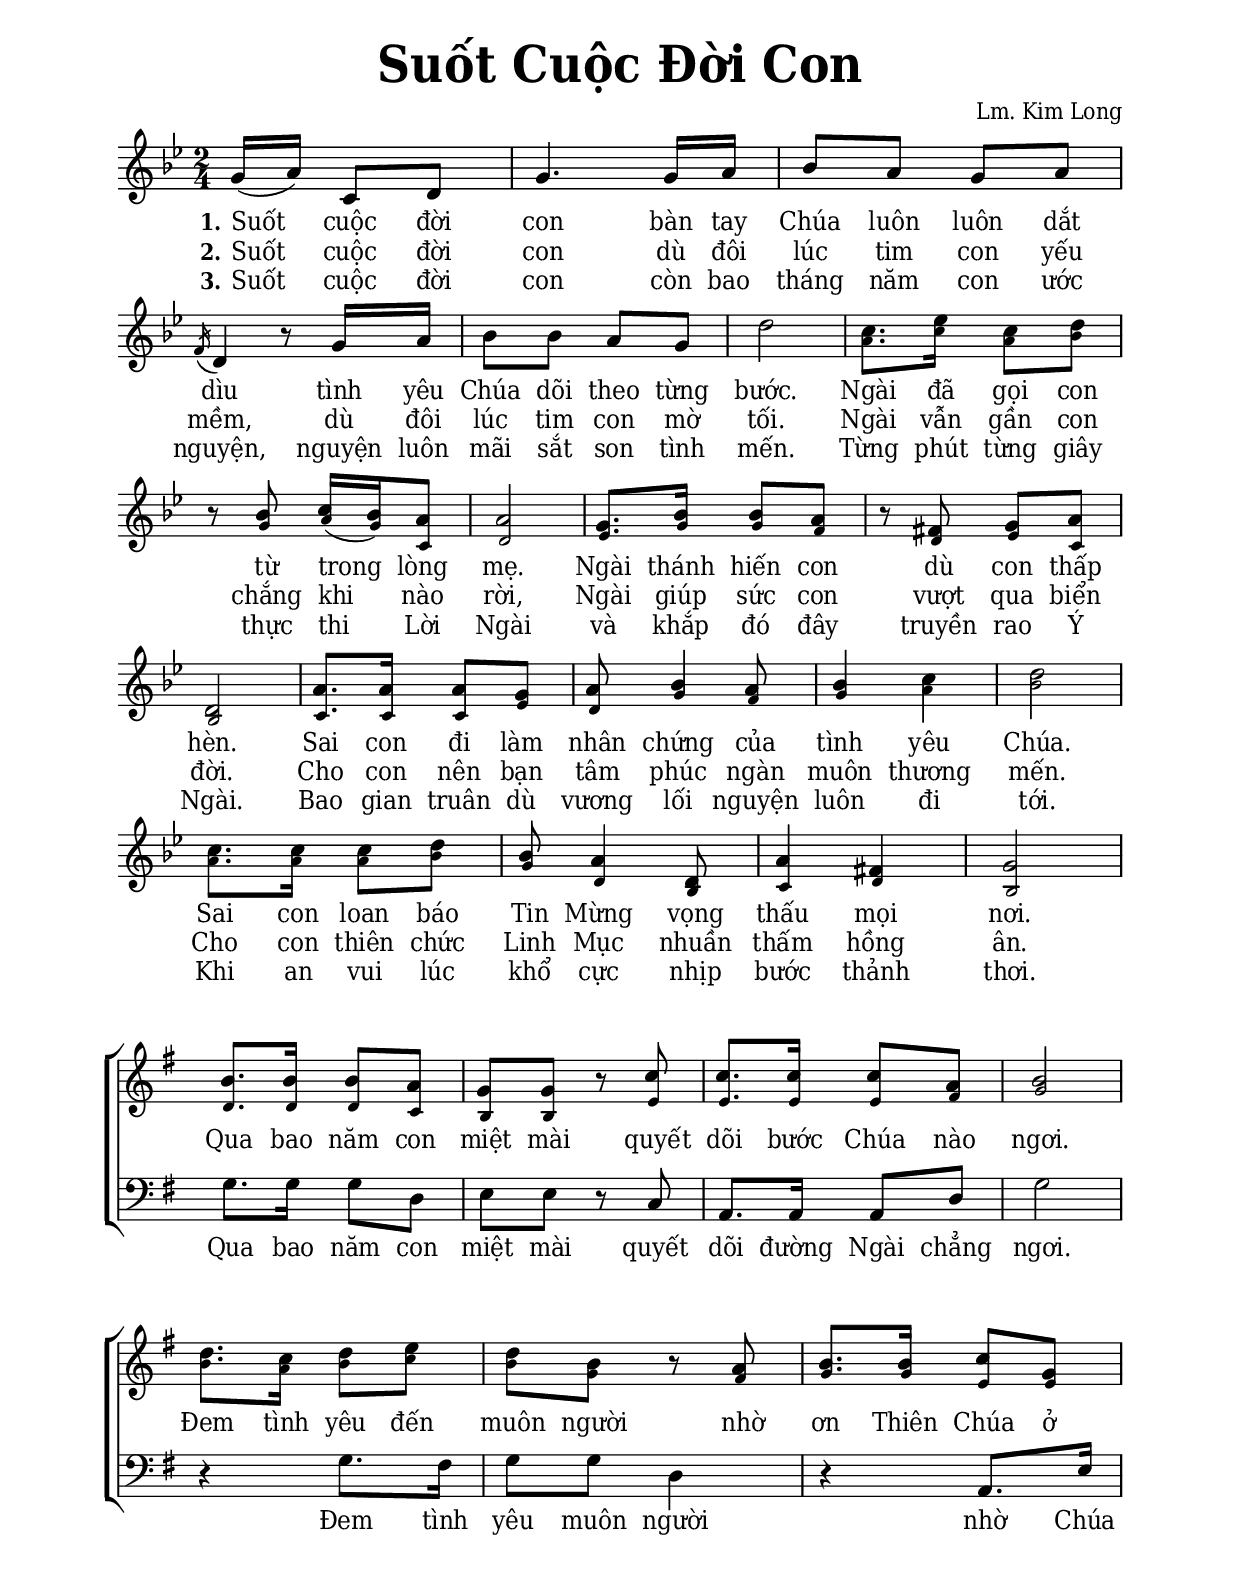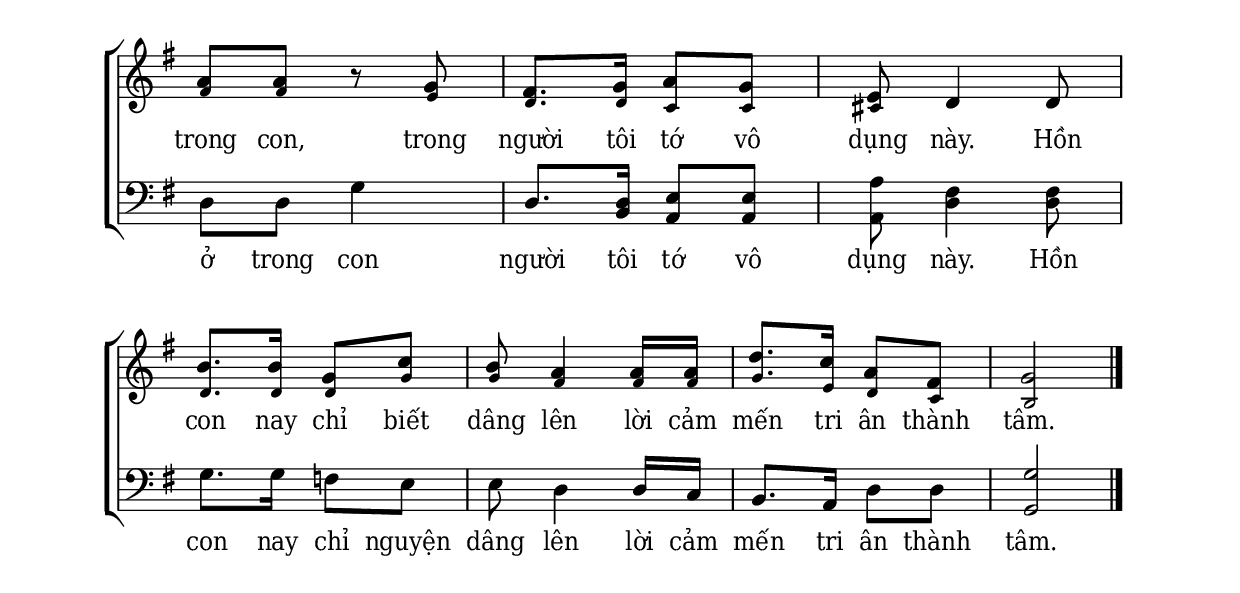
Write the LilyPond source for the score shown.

% Cài đặt chung
\version "2.22.1"
\include "english.ly"

\header {
  title = \markup { \fontsize #3 "Suốt Cuộc Đời Con" }
  composer = "Lm. Kim Long"
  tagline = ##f
}

% Nhạc
% Đổi kích thước nốt cho bè phụ
notBePhu =
#(define-music-function (font-size music) (number? ly:music?)
   (for-some-music
     (lambda (m)
       (if (music-is-of-type? m 'rhythmic-event)
           (begin
             (set! (ly:music-property m 'tweaks)
                   (cons `(font-size . ,font-size)
                         (ly:music-property m 'tweaks)))
             #t)
           #f))
     music)
   music)

nhacPhienKhucSop = \relative c'' {
  \key bf \major 
  \partial 4. g16 (a) c,8 d |
  g4. g16 a |
  bf8 a g a |
  \slashedGrace { f16 _(} d4) r8 g16 a |
  bf8 bf a g |
  d'2 |
  c8. ef16 c8 d |
  r bf c16 (bf) a8 |
  a2 |
  g8. bf16 bf8 a |
  r fs g a |
  d,2 |
  a'8. a16 a8 g |
  a bf4 a8 |
  bf4 c |
  d2 |
  c8. c16 c8 d |
  bf a4 d,8 |
  a'4 fs |
  g2
}

nhacPhienKhucBas = \relative c'' {
  \key bf \major 
  \partial 4. g16 (a) c,8 d |
  g4. g16 a |
  bf8 a g a |
  \slashedGrace { f16 _(} d4) r8 g16 a |
  bf8 bf a g |
  d'2 |
  a8. c16 a8 bf |
  r g a16 (g) c,8 |
  d2 |
  ef8. g16 g8 f |
  r d ef c |
  bf2 |
  c8. c16 c8 ef |
  d g4 f8 |
  g4 a |
  bf2 |
  a8. a16 a8 bf |
  g d4 bf8 |
  c4 d |
  bf2
}

nhacDiepKhucSop = \relative c'' {
  \key g \major 
  b8. b16 b8 a |
  g g r c |
  c8. c16 c8 a |
  b2 |
  d8. c16 d8 e |
  d b r a |
  b8. b16 c8 g |
  a a r g |
  fs8. g16 a8 g |
  e d4 d8 |
  b'8. b16 g8 c |
  b a4 a16 a |
  d8. c16 a8 fs |
  g2 \bar "|."
}

nhacDiepKhucAlto = \relative c' {
  \key g \major 
  d8. d16 d8 c |
  b b r e |
  e8. e16 e8 fs |
  g2 |
  b8. a16 b8 c |
  b g r fs |
  g8. g16 e8 e |
  fs fs r e |
  d8. d16 c8 c |
  cs d4 d8 |
  d8. d16 d8 g |
  g fs4 fs16 fs |
  g8. e16 d8 c |
  b2
}

nhacDiepKhucBas = \relative c' {
  \key g \major 
  g8. g16 g8 d |
  e e r c |
  a8. a16 a8 d |
  g2 |
  r4 g8. fs16 |
  g8 g d4 |
  r a8. e'16 |
  d8 d g4 |
  d8.
  <<
    {
      d16 e8 e |
      a fs4 fs8
    }
    {
      b,16 a8 a |
      a d4 d8
    }
  >>
  g8. g16 f!8 e |
  e d4 d16 c |
  b8. a16 d8 d |
  <g g,>2
}

% Lời
loiPhienKhucMot = \lyricmode {
  \set stanza = #"1."
  Suốt cuộc đời con bàn tay Chúa luôn luôn dắt dìu
  tình yêu Chúa dõi theo từng bước.
  Ngài đã gọi con từ trong lòng mẹ.
  Ngài thánh hiến con dù con thấp hèn.
  Sai con đi làm nhân chứng của tình yêu Chúa.
  Sai con loan báo Tin Mừng vọng thấu mọi nơi.
}

loiPhienKhucHai = \lyricmode {
  \set stanza = #"2."
  Suốt cuộc đời con dù đôi lúc tim con yếu mềm,
  dù đôi lúc tim con mờ tối.
  Ngài vẫn gần con chắng khi nào rời,
  Ngài giúp sức con vượt qua biển đời.
  Cho con nên bạn tâm phúc ngàn muôn thương mến.
  Cho con thiên chức Linh Mục nhuần thấm hồng ân.
}

loiPhienKhucBa = \lyricmode {
  \set stanza = #"3."
  Suốt cuộc đời con còn bao tháng năm con ước nguyện,
  nguyện luôn mãi sắt son tình mến.
  Từng phút từng giây thực thi Lời Ngài
  và khắp đó đây truyền rao Ý Ngài.
  Bao gian truân dù vương lối nguyện luôn đi tới.
  Khi an vui lúc khổ cực nhịp bước thảnh thơi.
}

loiDiepKhucSop = \lyricmode {
  Qua bao năm con miệt mài quyết dõi bước Chúa nào ngơi.
  Đem tình yêu đến muôn người nhờ ơn Thiên Chúa ở trong con,
  trong người tôi tớ vô dụng này.
  Hồn con nay chỉ biết dâng lên lời cảm mến tri ân thành tâm.
}

loiDiepKhucBas = \lyricmode {
  Qua bao năm con miệt mài quyết dõi đường Ngài chẳng ngơi.
  Đem tình yêu muôn người nhờ Chúa ở trong con
  người tôi tớ vô dụng này.
  Hồn con nay chỉ nguyện dâng lên lời cảm mến tri ân thành tâm.
}

% Dàn trang
\paper {
  #(set-paper-size "a4")
  top-margin = 20\mm
  bottom-margin = 20\mm
  left-margin = 20\mm
  right-margin = 20\mm
  indent = #0
  #(define fonts
    (make-pango-font-tree
      "Deja Vu Serif Condensed"
      "Deja Vu Serif Condensed"
      "Deja Vu Serif Condensed"
      (/ 20 20)))
  print-page-number = #f
  %page-count = #2
  %systems-per-page = 5
}

TongNhip = {
  \time 2/4
  \set Timing.beamExceptions = #'()
  \set Timing.baseMoment = #(ly:make-moment 1/4)
}

% Đổi kích thước nốt cho bè phụ
notBePhu =
#(define-music-function (font-size music) (number? ly:music?)
   (for-some-music
     (lambda (m)
       (if (music-is-of-type? m 'rhythmic-event)
           (begin
             (set! (ly:music-property m 'tweaks)
                   (cons `(font-size . ,font-size)
                         (ly:music-property m 'tweaks)))
             #t)
           #f))
     music)
   music)

\score {
  \new ChoirStaff <<
      \new Staff \with {
        \consists "Merge_rests_engraver"
        printPartCombineTexts = ##f
      }
      <<
      \new Voice \TongNhip \partCombine 
        \nhacPhienKhucSop
        \notBePhu -2 { \nhacPhienKhucBas }
      \new NullVoice = beSop \nhacPhienKhucSop
      \new Lyrics \lyricsto beSop \loiPhienKhucMot
      \new Lyrics \lyricsto beSop \loiPhienKhucHai
      \new Lyrics \lyricsto beSop \loiPhienKhucBa
      >>
  >>
  \layout {
    \override Lyrics.LyricSpace.minimum-distance = #1.5
    \override Score.BarNumber.break-visibility = ##(#f #f #f)
    \override Score.SpacingSpanner.uniform-stretching = ##t
  } 
}

\score {
  \new ChoirStaff <<
    \new Staff \with {
        \consists "Merge_rests_engraver"
        printPartCombineTexts = ##f
      }
      <<
      \new Voice \TongNhip \partCombine 
        \nhacDiepKhucSop
        \notBePhu -2 { \nhacDiepKhucAlto }
      \new NullVoice = beSop \nhacDiepKhucSop
      \new Lyrics \lyricsto beSop \loiDiepKhucSop
      >>
    \new Staff <<
        \clef "bass"
        \new Voice = beBas {
          \TongNhip \nhacDiepKhucBas
        }
      \new Lyrics \lyricsto beBas \loiDiepKhucBas
    >>
  >>
  \layout {
    \override Staff.TimeSignature.transparent = ##t
    \override Lyrics.LyricSpace.minimum-distance = #1.5
    \override Score.BarNumber.break-visibility = ##(#f #f #f)
    \override Score.SpacingSpanner.uniform-stretching = ##t
  }
}
